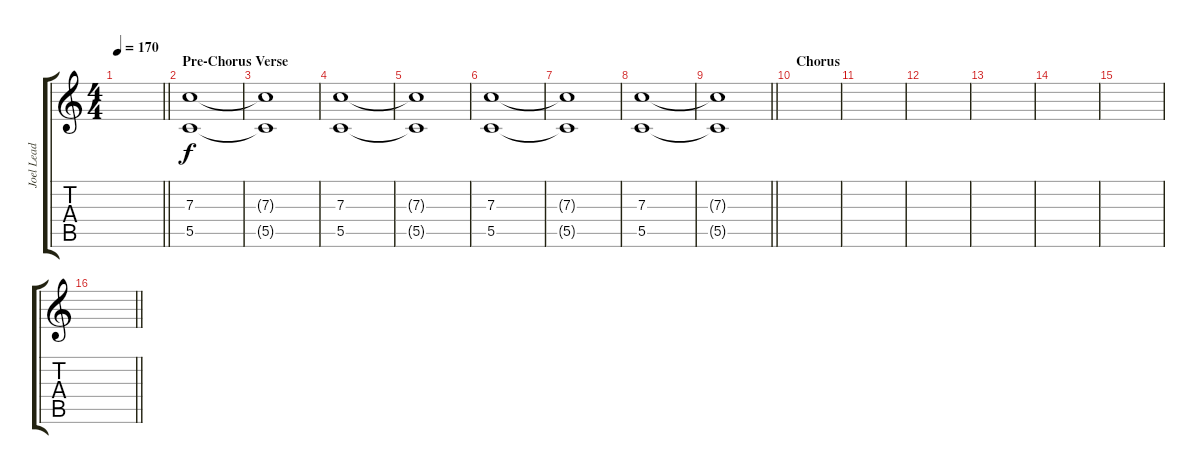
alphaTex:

\track ("Joel Lead" "Joel Lead") {instrument distortionguitar}
\staff {score tabs}
\tuning (D4 A3 F3 C3 G2 C2) {hide}
\ts (4 4)
\tempo 170
\clef g2
\barLineRight lightlight
\ks c
|
\section ("" "Pre-Chorus Verse")
(7.3 5.5).1 |
(7.3{t} 5.5{t}).1 |
(7.3 5.5).1 |
(7.3{t} 5.5{t}).1 |
(7.3 5.5).1 |
(7.3{t} 5.5{t}).1 |
(7.3 5.5).1 |
\barLineRight lightlight
(7.3{t} 5.5{t}).1 |
\section ("" "Chorus")
|
|
|
|
|
|
\barLineRight lightlight
